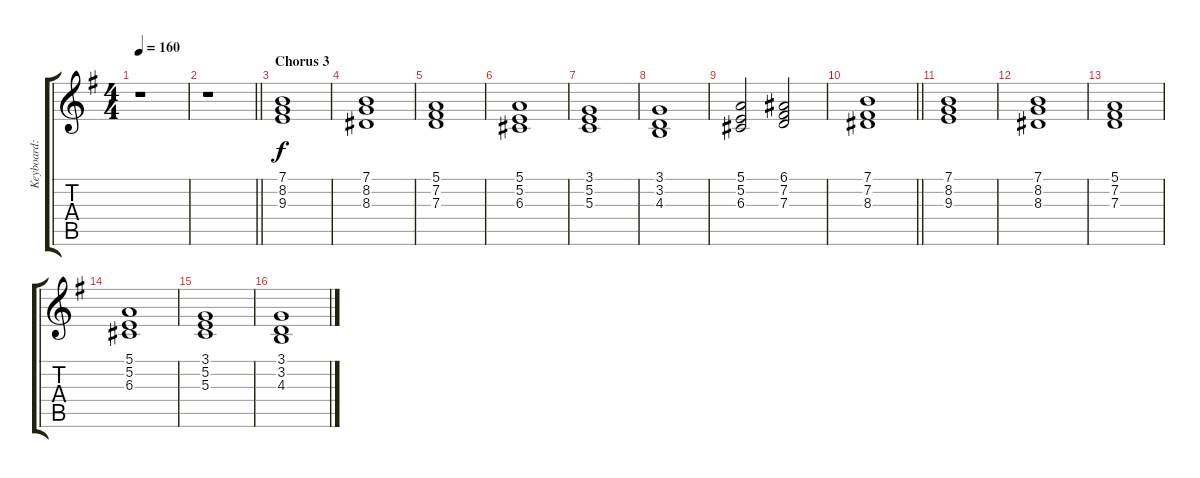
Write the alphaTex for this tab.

\track ("Keyboard: Patrik Västilä" "Keyboard: ") {instrument choiraahs}
\staff {score tabs}
\tuning (E4 B3 G3 D3 A2 E2) {hide}
\ts (4 4)
\tempo 160
\clef g2
\ks eminor
r.1{dy f} |
\barLineRight lightlight
r.1 |
\section ("" "Chorus 3")
(7.1 8.2 9.3).1 |
(7.1 8.2 8.3).1 |
(5.1 7.2 7.3).1 |
(5.1 5.2 6.3).1 |
(3.1 5.2 5.3).1 |
(3.1 3.2 4.3).1 |
(5.1 5.2 6.3).2 (6.1 7.2 7.3).2 |
\barLineRight lightlight
(7.1 7.2 8.3).1 |
(7.1 8.2 9.3).1 |
(7.1 8.2 8.3).1 |
(5.1 7.2 7.3).1 |
(5.1 5.2 6.3).1 |
(3.1 5.2 5.3).1 |
(3.1 3.2 4.3).1
